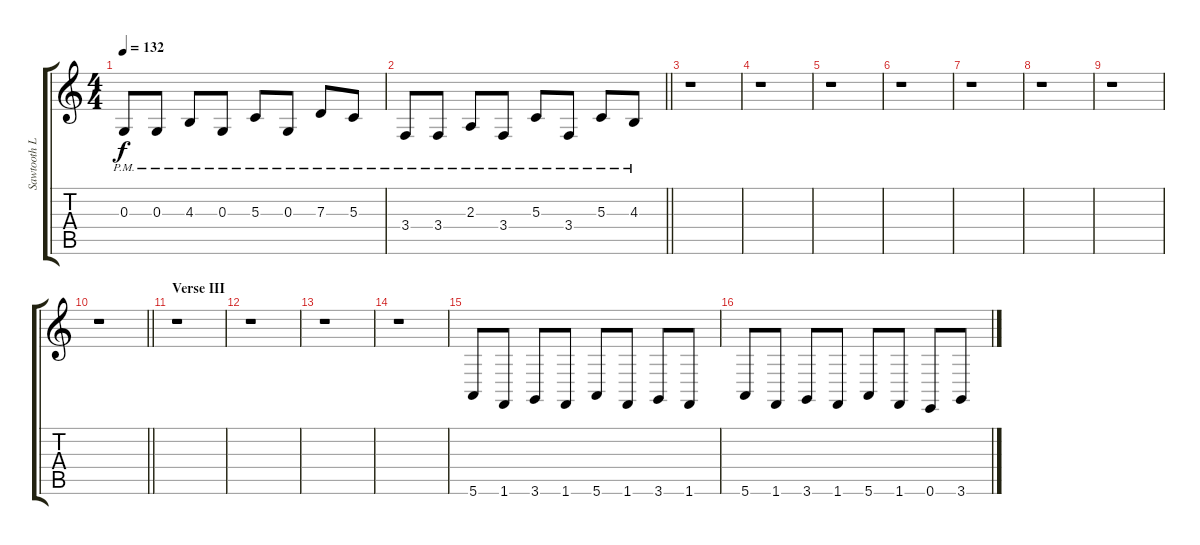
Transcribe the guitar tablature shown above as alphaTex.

\track ("Sawtooth Lead II" "Sawtooth L") {instrument lead2sawtooth}
\staff {score tabs}
\tuning (E4 B3 G3 D3 A2 E2) {hide}
\ts (4 4)
\tempo 132
\clef g2
\ks c
0.3{pm}.8{dy f} 0.3{pm}.8 4.3{pm}.8 0.3{pm}.8 5.3{pm}.8 0.3{pm}.8 7.3{pm}.8 5.3{pm}.8 |
\barLineRight lightlight
3.4{pm}.8 3.4{pm}.8 2.3{pm}.8 3.4{pm}.8 5.3{pm}.8 3.4{pm}.8 5.3{pm}.8 4.3{pm}.8 |
\section ("" "")
r.1 |
r.1 |
r.1 |
r.1 |
r.1 |
r.1 |
r.1 |
\barLineRight lightlight
r.1 |
\section ("" "Verse III")
r.1 |
r.1 |
r.1 |
r.1 |
5.6.8{volume 10} 1.6.8 3.6.8 1.6.8 5.6.8 1.6.8 3.6.8 1.6.8 |
5.6.8{volume 12} 1.6.8 3.6.8 1.6.8 5.6.8 1.6.8 0.6.8 3.6.8
